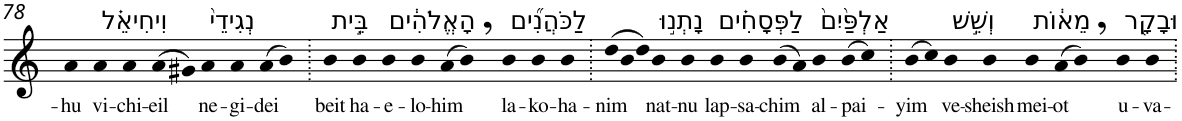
**kern	**text
*part1	*part1
*staff1	*staff1
*I"Piano	*
*I'Pno	*
!!LO:PB:g=z
*clefG2	*
*k[]	*
=78	=78
!	!LO:LY:b
4a	-hu
!LO:TX:a:t=וִיחִיאֵ֗ל	!
!	!LO:LY:b
4a	vi-
!	!LO:LY:b
4a	-chi-
!	!LO:LY:b
(>8a	-eil
8g#X)	.
!LO:TX:a:t=נְגִידֵי֙	!
!	!LO:LY:b
4a	ne-
!	!LO:LY:b
4a	-gi-
!	!LO:LY:b
(>8a	-dei
8b)	.
=79.	=79.
!LO:TX:a:t=בֵּ֣ית	!
!	!LO:LY:b
4b	beit
!LO:TX:a:t=הָאֱלֹהִ֔ים	!
!	!LO:LY:b
4b	ha-
!	!LO:LY:b
4b	-e-
!	!LO:LY:b
4b	-lo-
!	!LO:LY:b
(>8a	-him
8b,)	.
!LO:TX:a:t=לַכֹּהֲנִ֞ים	!
!	!LO:LY:b
4b	la-
!	!LO:LY:b
4b	-ko-
!	!LO:LY:b
4b	-ha-
=80.	=80.
*Xtuplet	*
!	!LO:LY:b
(>12dd	-nim
12b	.
12dd)	.
!LO:TX:a:t=נָתְנ֣וּ	!
!	!LO:LY:b
4b	nat-
!	!LO:LY:b
4b	-nu
!LO:TX:a:t=לַפְּסָחִ֗ים	!
!	!LO:LY:b
4b	lap-
!	!LO:LY:b
4b	-sa-
!	!LO:LY:b
(>8b	-chim
8a)	.
!LO:TX:a:t=אַלְפַּ֙יִם֙	!
!	!LO:LY:b
4b	al-
!	!LO:LY:b
(>8b	-pai-
8cc)	.
=81.	=81.
!	!LO:LY:b
(>8b	-yim
8cc)	.
!LO:TX:a:t=וְשֵׁ֣שׁ	!
!	!LO:LY:b
4b	ve-
!	!LO:LY:b
4b	-sheish
!LO:TX:a:t=מֵא֔וֹת	!
!	!LO:LY:b
4b	mei-
!	!LO:LY:b
(>8a	-ot
8b,)	.
!LO:TX:a:t=וּבָקָ֖ר	!
!	!LO:LY:b
4b	u-
!	!LO:LY:b
4b	-va-
=.	=.
*-	*-
